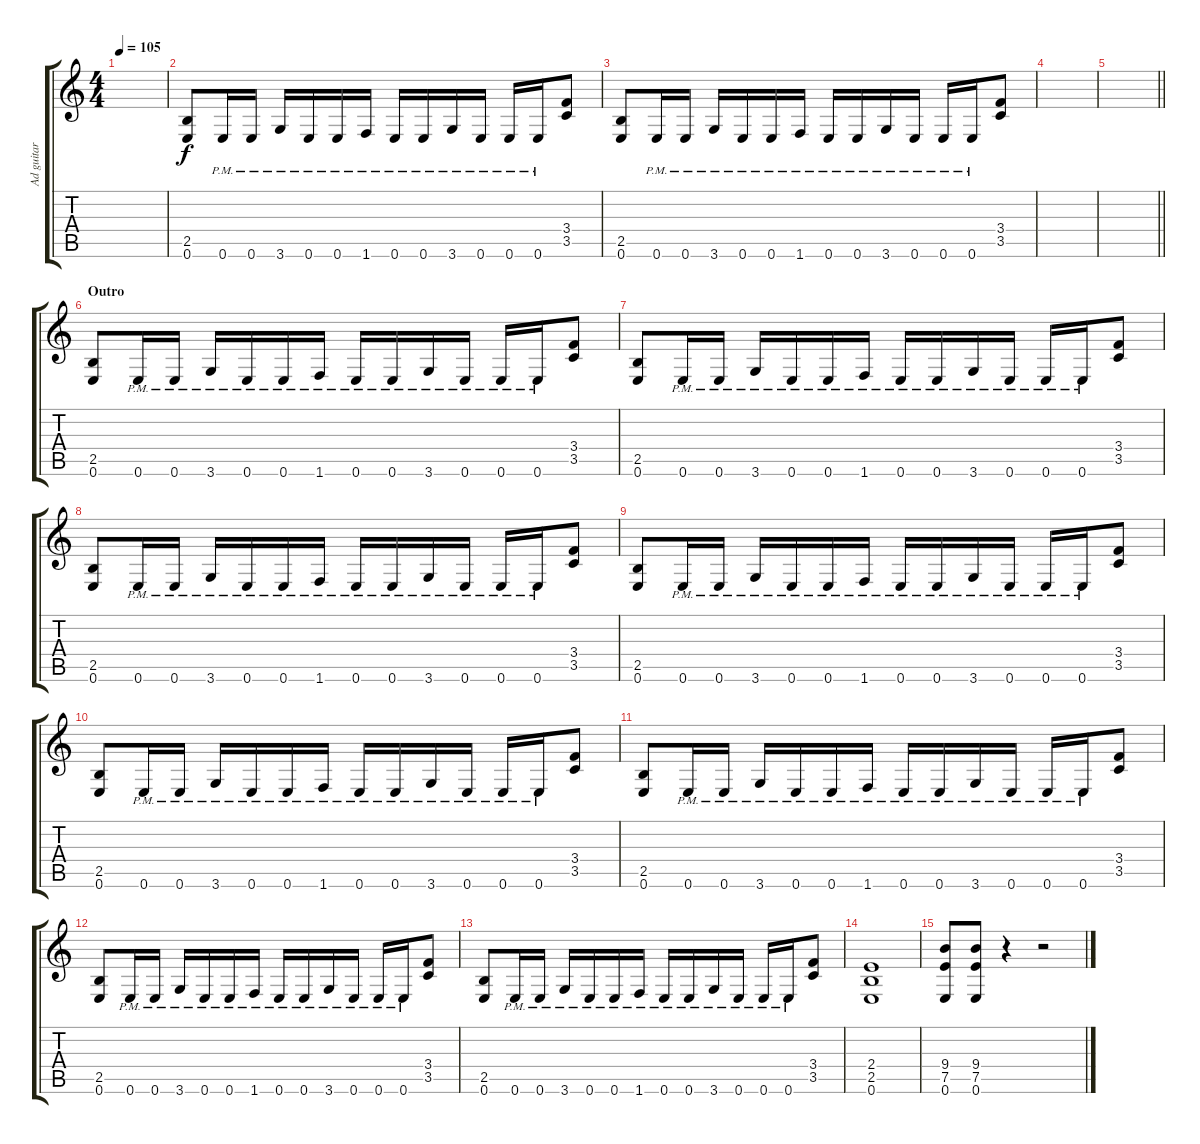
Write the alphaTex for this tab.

\track ("Ad guitar" "Ad guitar") {instrument distortionguitar}
\staff {score tabs}
\tuning (E4 B3 G3 D3 A2 E2) {hide}
\ts (4 4)
\tempo 105
\clef g2
\ks c
|
(2.5 0.6).8 0.6{pm}.16 0.6{pm}.16 3.6{pm}.16 0.6{pm}.16 0.6{pm}.16 1.6{pm}.16 0.6{pm}.16 0.6{pm}.16 3.6{pm}.16 0.6{pm}.16 0.6{pm}.16 0.6{pm}.16 (3.4 3.5).8 |
(2.5 0.6).8 0.6{pm}.16 0.6{pm}.16 3.6{pm}.16 0.6{pm}.16 0.6{pm}.16 1.6{pm}.16 0.6{pm}.16 0.6{pm}.16 3.6{pm}.16 0.6{pm}.16 0.6{pm}.16 0.6{pm}.16 (3.4 3.5).8 |
|
\barLineRight lightlight
|
\section ("" "Outro")
(2.5 0.6).8 0.6{pm}.16 0.6{pm}.16 3.6{pm}.16 0.6{pm}.16 0.6{pm}.16 1.6{pm}.16 0.6{pm}.16 0.6{pm}.16 3.6{pm}.16 0.6{pm}.16 0.6{pm}.16 0.6{pm}.16 (3.4 3.5).8 |
(2.5 0.6).8 0.6{pm}.16 0.6{pm}.16 3.6{pm}.16 0.6{pm}.16 0.6{pm}.16 1.6{pm}.16 0.6{pm}.16 0.6{pm}.16 3.6{pm}.16 0.6{pm}.16 0.6{pm}.16 0.6{pm}.16 (3.4 3.5).8 |
(2.5 0.6).8 0.6{pm}.16 0.6{pm}.16 3.6{pm}.16 0.6{pm}.16 0.6{pm}.16 1.6{pm}.16 0.6{pm}.16 0.6{pm}.16 3.6{pm}.16 0.6{pm}.16 0.6{pm}.16 0.6{pm}.16 (3.4 3.5).8 |
(2.5 0.6).8 0.6{pm}.16 0.6{pm}.16 3.6{pm}.16 0.6{pm}.16 0.6{pm}.16 1.6{pm}.16 0.6{pm}.16 0.6{pm}.16 3.6{pm}.16 0.6{pm}.16 0.6{pm}.16 0.6{pm}.16 (3.4 3.5).8 |
(2.5 0.6).8 0.6{pm}.16 0.6{pm}.16 3.6{pm}.16 0.6{pm}.16 0.6{pm}.16 1.6{pm}.16 0.6{pm}.16 0.6{pm}.16 3.6{pm}.16 0.6{pm}.16 0.6{pm}.16 0.6{pm}.16 (3.4 3.5).8 |
(2.5 0.6).8 0.6{pm}.16 0.6{pm}.16 3.6{pm}.16 0.6{pm}.16 0.6{pm}.16 1.6{pm}.16 0.6{pm}.16 0.6{pm}.16 3.6{pm}.16 0.6{pm}.16 0.6{pm}.16 0.6{pm}.16 (3.4 3.5).8 |
(2.5 0.6).8 0.6{pm}.16 0.6{pm}.16 3.6{pm}.16 0.6{pm}.16 0.6{pm}.16 1.6{pm}.16 0.6{pm}.16 0.6{pm}.16 3.6{pm}.16 0.6{pm}.16 0.6{pm}.16 0.6{pm}.16 (3.4 3.5).8 |
(2.5 0.6).8 0.6{pm}.16 0.6{pm}.16 3.6{pm}.16 0.6{pm}.16 0.6{pm}.16 1.6{pm}.16 0.6{pm}.16 0.6{pm}.16 3.6{pm}.16 0.6{pm}.16 0.6{pm}.16 0.6{pm}.16 (3.4 3.5).8 |
(2.4 2.5 0.6).1 |
(9.4 7.5 0.6).8 (9.4 7.5 0.6).8 r.4 r.2
